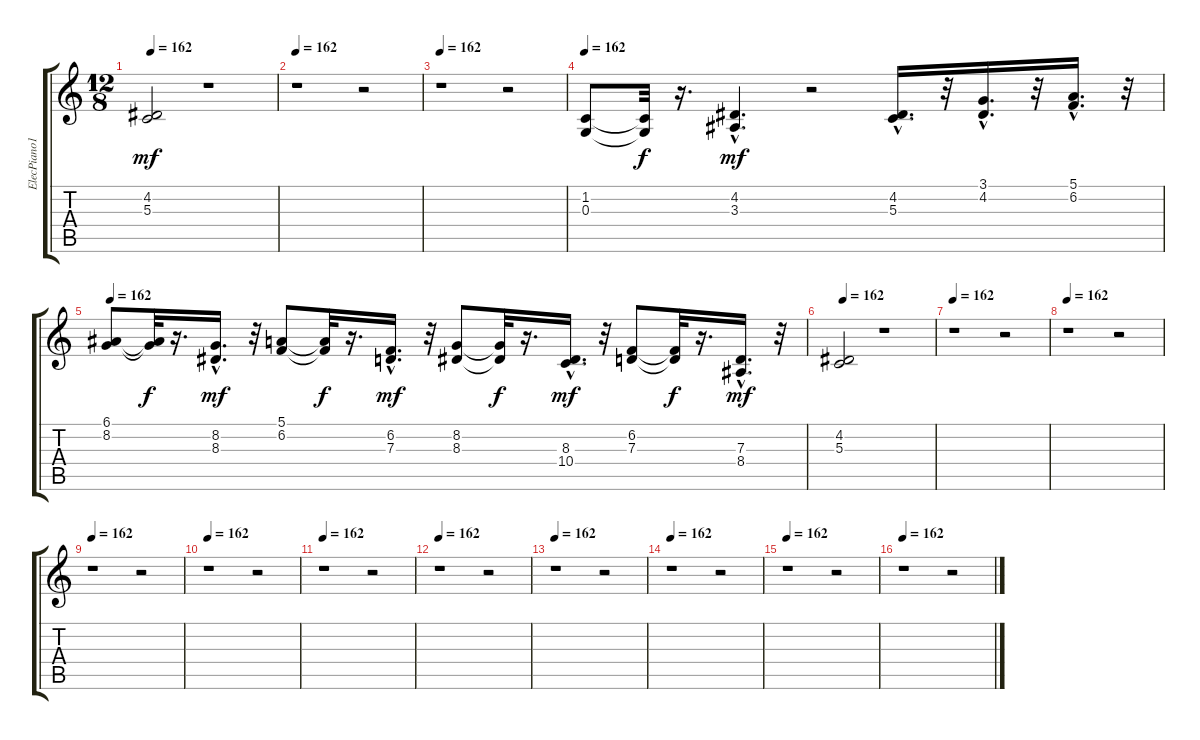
\track ("ElecPiano1" "ElecPiano1") {instrument honkytonkpiano}
\staff {score tabs}
\tuning (E4 B3 G3 D3 A2 E2) {hide}
\ts (12 8)
\tempo 162
\clef g2
\ks c
(4.2 5.3).2{dy mf} r.1 |
\tempo 162
r.1 r.2 |
\tempo 162
r.1 r.2 |
\tempo 162
(1.2 0.3).8 (1.2{t} 0.3{t}).32{dy f} r.16{d} (4.2{hac} 3.3{hac}).4{d dy mf} r.2 (4.2{hac} 5.3{hac}).16{d} r.32 (3.1{hac} 4.2{hac}).16{d} r.32 (5.1{hac} 6.2{hac}).16{d} r.32 |
\tempo 162
(6.1 8.2).8 (6.1{t} 8.2{t}).32{dy f} r.16{d} (8.2{hac} 8.3{hac}).16{d dy mf} r.32 (5.1 6.2).8 (5.1{t} 6.2{t}).32{dy f} r.16{d} (6.2{hac} 7.3{hac}).16{d dy mf} r.32 (8.2 8.3).8 (8.2{t} 8.3{t}).32{dy f} r.16{d} (8.3{hac} 10.4{hac}).16{d dy mf} r.32 (6.2 7.3).8 (6.2{t} 7.3{t}).32{dy f} r.16{d} (7.3{hac} 8.4{hac}).16{d dy mf} r.32 |
\tempo 162
(4.2 5.3).2 r.1 |
\tempo 162
r.1 r.2 |
\tempo 162
r.1 r.2 |
\tempo 162
r.1 r.2 |
\tempo 162
r.1 r.2 |
\tempo 162
r.1 r.2 |
\tempo 162
r.1 r.2 |
\tempo 162
r.1 r.2 |
\tempo 162
r.1 r.2 |
\tempo 162
r.1 r.2 |
\tempo 162
r.1 r.2
